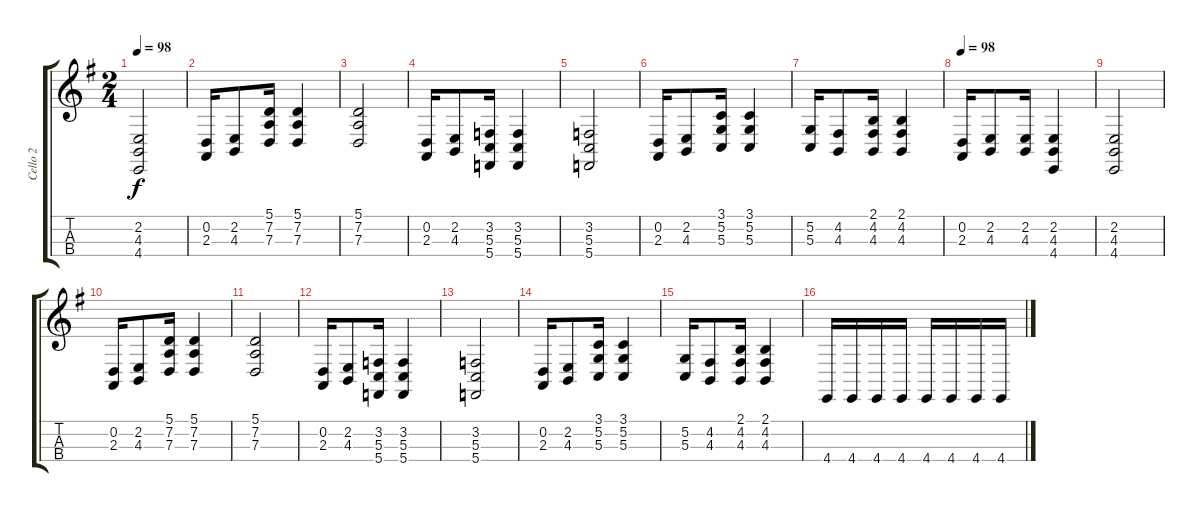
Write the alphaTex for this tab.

\track ("Cello 2" "Cello 2") {instrument cello}
\staff {score tabs}
\tuning (A3 D3 G2 C2) {hide}
\ts (2 4)
\tempo 98
\clef g2
\ks g
(2.2 4.3 4.4).2{dy f} |
(0.2 2.3).16 (2.2 4.3).8 (5.1 7.2 7.3).16 (5.1 7.2 7.3).4 |
(5.1 7.2 7.3).2 |
(0.2 2.3).16 (2.2 4.3).8 (3.2 5.3 5.4).16 (3.2 5.3 5.4).4 |
(3.2 5.3 5.4).2 |
(0.2 2.3).16 (2.2 4.3).8 (3.1 5.2 5.3).16 (3.1 5.2 5.3).4 |
(5.2 5.3).16 (4.2 4.3).8 (2.1 4.2 4.3).16 (2.1 4.2 4.3).4 |
\tempo 98
(0.2 2.3).16 (2.2 4.3).8 (2.2 4.3).16 (2.2 4.3 4.4).4 |
(2.2 4.3 4.4).2 |
(0.2 2.3).16 (2.2 4.3).8 (5.1 7.2 7.3).16 (5.1 7.2 7.3).4 |
(5.1 7.2 7.3).2 |
(0.2 2.3).16 (2.2 4.3).8 (3.2 5.3 5.4).16 (3.2 5.3 5.4).4 |
(3.2 5.3 5.4).2 |
(0.2 2.3).16 (2.2 4.3).8 (3.1 5.2 5.3).16 (3.1 5.2 5.3).4 |
(5.2 5.3).16 (4.2 4.3).8 (2.1 4.2 4.3).16 (2.1 4.2 4.3).4 |
4.4.16 4.4.16 4.4.16 4.4.16 4.4.16 4.4.16 4.4.16 4.4.16
